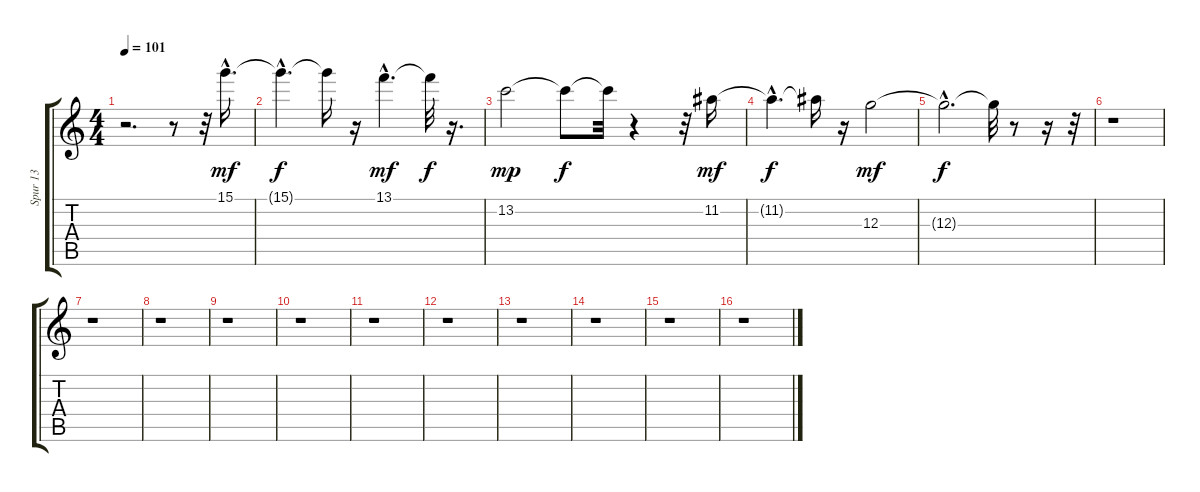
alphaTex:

\track ("Spur 13" "Spur 13") {instrument distortionguitar}
\staff {score tabs}
\tuning (E4 B3 G3 D3 A2 E2) {hide}
\ts (4 4)
\tempo 101
\clef g2
\ks c
r.2{d dy f} r.8 r.32 15.1{hac}.16{d dy mf} |
15.1{hac t}.4{d dy f} 15.1{t}.16 r.16 13.1{hac}.4{d dy mf} 13.1{t}.32{dy f} r.16{d} |
13.2.2{dy mp} 13.2{t}.8{dy f} 13.2{t}.32 r.4 r.32 11.2.16{dy mf} |
11.2{hac t}.4{d dy f} 11.2{t}.16 r.16 12.3.2{dy mf} |
12.3{hac t}.2{d dy f} 12.3{t}.32 r.8 r.16 r.32 |
r.1 |
r.1 |
r.1 |
r.1 |
r.1 |
r.1 |
r.1 |
r.1 |
r.1 |
r.1 |
r.1
